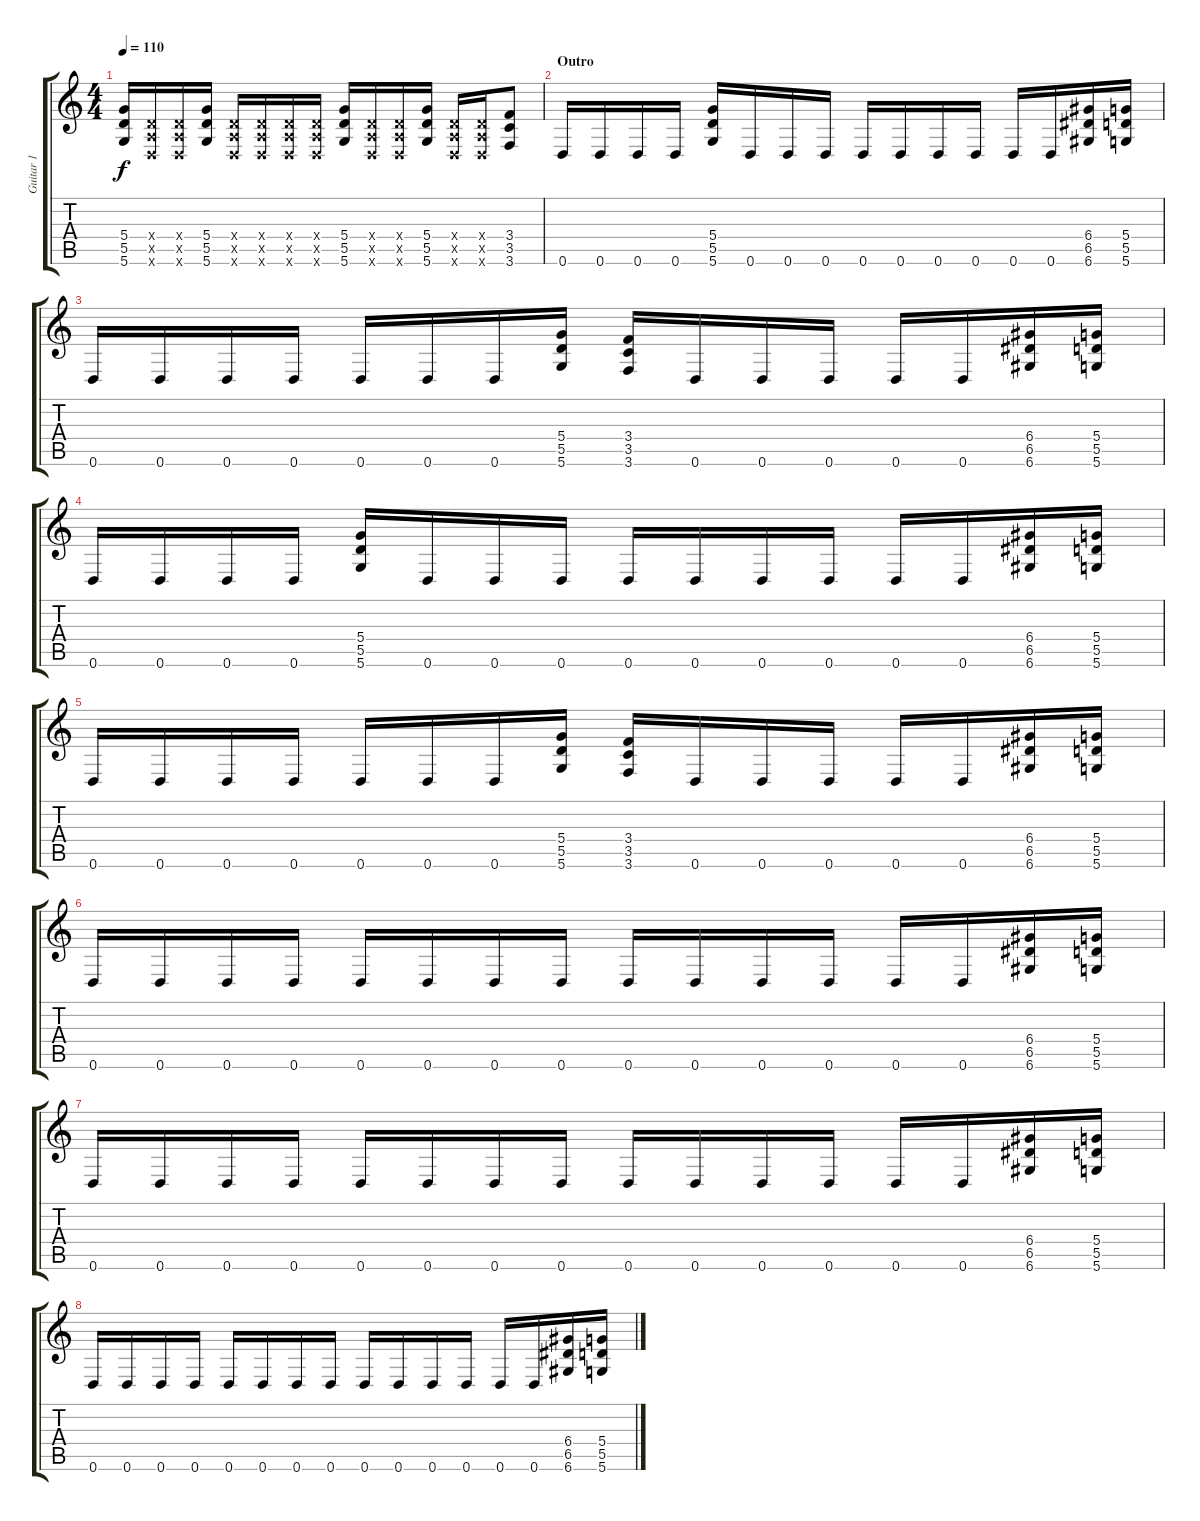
\track ("Guitar 1" "Guitar 1") {instrument distortionguitar}
\staff {score tabs}
\tuning (E4 B3 G3 D3 A2 D2) {hide}
\ts (4 4)
\tempo 110
\clef g2
\ks c
(5.4 5.5 5.6).16{dy f} (0.4{x} 0.5{x} 0.6{x}).16 (0.4{x} 0.5{x} 0.6{x}).16 (5.4 5.5 5.6).16 (0.4{x} 0.5{x} 0.6{x}).16 (0.4{x} 0.5{x} 0.6{x}).16 (0.4{x} 0.5{x} 0.6{x}).16 (0.4{x} 0.5{x} 0.6{x}).16 (5.4 5.5 5.6).16 (0.4{x} 0.5{x} 0.6{x}).16 (0.4{x} 0.5{x} 0.6{x}).16 (5.4 5.5 5.6).16 (0.4{x} 0.5{x} 0.6{x}).16 (0.4{x} 0.5{x} 0.6{x}).16 (3.4 3.5 3.6).8 |
\section ("" "Outro")
0.6.16 0.6.16 0.6.16 0.6.16 (5.4 5.5 5.6).16 0.6.16 0.6.16 0.6.16 0.6.16 0.6.16 0.6.16 0.6.16 0.6.16 0.6.16 (6.4 6.5 6.6).16 (5.4 5.5 5.6).16 |
0.6.16 0.6.16 0.6.16 0.6.16 0.6.16 0.6.16 0.6.16 (5.4 5.5 5.6).16 (3.4 3.5 3.6).16 0.6.16 0.6.16 0.6.16 0.6.16 0.6.16 (6.4 6.5 6.6).16 (5.4 5.5 5.6).16 |
0.6.16 0.6.16 0.6.16 0.6.16 (5.4 5.5 5.6).16 0.6.16 0.6.16 0.6.16 0.6.16 0.6.16 0.6.16 0.6.16 0.6.16 0.6.16 (6.4 6.5 6.6).16 (5.4 5.5 5.6).16 |
0.6.16 0.6.16 0.6.16 0.6.16 0.6.16 0.6.16 0.6.16 (5.4 5.5 5.6).16 (3.4 3.5 3.6).16 0.6.16 0.6.16 0.6.16 0.6.16 0.6.16 (6.4 6.5 6.6).16 (5.4 5.5 5.6).16 |
0.6.16 0.6.16 0.6.16 0.6.16 0.6.16 0.6.16 0.6.16 0.6.16 0.6.16 0.6.16 0.6.16 0.6.16 0.6.16 0.6.16 (6.4 6.5 6.6).16 (5.4 5.5 5.6).16 |
0.6.16 0.6.16 0.6.16 0.6.16 0.6.16 0.6.16 0.6.16 0.6.16 0.6.16 0.6.16 0.6.16 0.6.16 0.6.16 0.6.16 (6.4 6.5 6.6).16 (5.4 5.5 5.6).16 |
0.6.16 0.6.16 0.6.16 0.6.16 0.6.16 0.6.16 0.6.16 0.6.16 0.6.16 0.6.16 0.6.16 0.6.16 0.6.16 0.6.16 (6.4 6.5 6.6).16 (5.4 5.5 5.6).16
